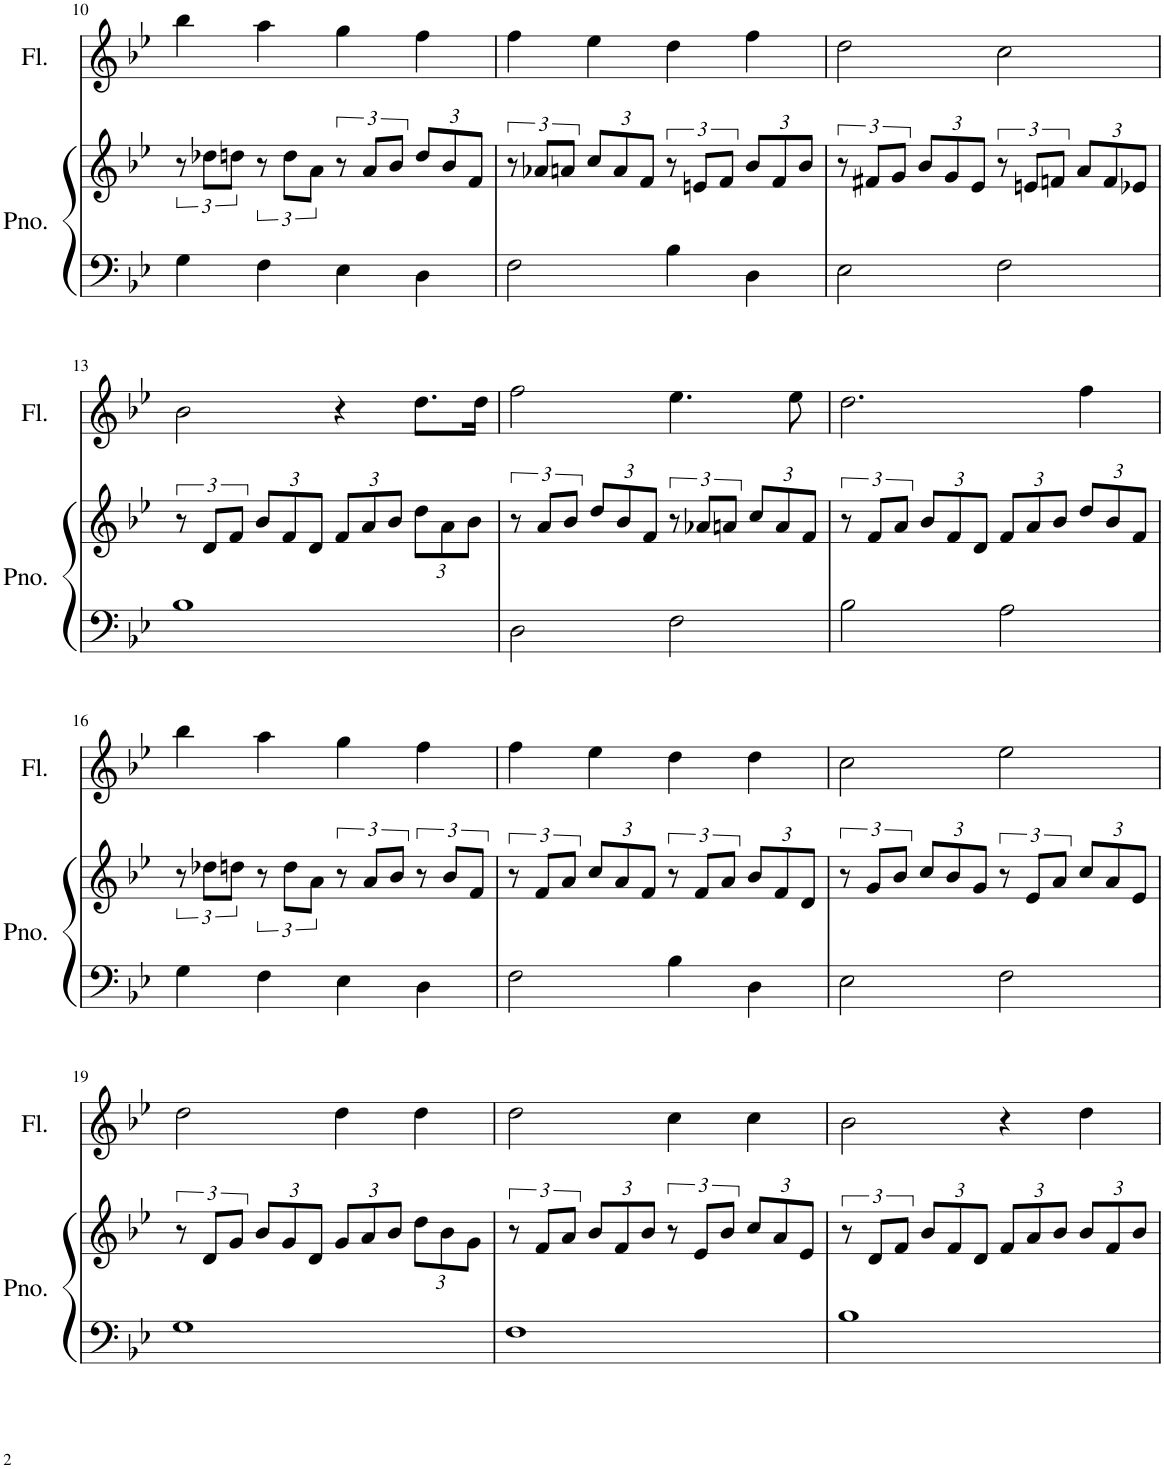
**kern	**kern	**kern
*part2	*part2	*part1
*staff3	*staff2	*staff1
*I"Piano	*	*I"Flute
*I'Pno.	*	*I'Fl.
!!LO:PB:g=z
*clefF4	*clefG2	*clefG2
*k[b-e-]	*k[b-e-]	*k[b-e-]
*M4/4	*M4/4	*M4/4
=10	=10	=10
4G\	12r	4bb-\
.	12dd-X\L	.
.	12ddn\J	.
4F\	12r	4aa\
.	12dd\L	.
.	12a\J	.
4E-\	12r	4gg\
.	12a/L	.
.	12b-/J	.
*	*Xbrackettup	*
4D\	12dd/L	4ff\
.	12b-/	.
.	12f/J	.
=11	=11	=11
*	*brackettup	*
2F\	12r	4ff\
.	12a-X/L	.
.	12an/J	.
*	*Xbrackettup	*
.	12cc/L	4ee-\
.	12a/	.
.	12f/J	.
*	*brackettup	*
4B-\	12r	4dd\
.	12en/L	.
.	12f/J	.
*	*Xbrackettup	*
4D\	12b-/L	4ff\
.	12f/	.
.	12b-/J	.
=12	=12	=12
*	*brackettup	*
2E-\	12r	2dd\
.	12f#X/L	.
.	12g/J	.
*	*Xbrackettup	*
.	12b-/L	.
.	12g/	.
.	12e-/J	.
*	*brackettup	*
2F\	12r	2cc\
.	12en/L	.
.	12fn/J	.
*	*Xbrackettup	*
.	12a/L	.
.	12f/	.
.	12e-X/J	.
!!LO:LB:g=z
=13	=13	=13
*	*brackettup	*
1B-	12r	2b-\
.	12d/L	.
.	12f/J	.
*	*Xbrackettup	*
.	12b-/L	.
.	12f/	.
.	12d/J	.
.	12f/L	4r
.	12a/	.
.	12b-/J	.
.	12dd\L	8.dd\L
.	12a\	.
.	12b-\J	.
.	.	16dd\Jk
=14	=14	=14
*	*brackettup	*
2D\	12r	2ff\
.	12a/L	.
.	12b-/J	.
*	*Xbrackettup	*
.	12dd/L	.
.	12b-/	.
.	12f/J	.
*	*brackettup	*
2F\	12r	4.ee-\
.	12a-X/L	.
.	12an/J	.
*	*Xbrackettup	*
.	12cc/L	.
.	12a/	.
.	.	8ee-\
.	12f/J	.
=15	=15	=15
*	*brackettup	*
2B-\	12r	2.dd\
.	12f/L	.
.	12a/J	.
*	*Xbrackettup	*
.	12b-/L	.
.	12f/	.
.	12d/J	.
2A\	12f/L	.
.	12a/	.
.	12b-/J	.
.	12dd/L	4ff\
.	12b-/	.
.	12f/J	.
!!LO:LB:g=z
=16	=16	=16
*	*brackettup	*
4G\	12r	4bb-\
.	12dd-X\L	.
.	12ddn\J	.
4F\	12r	4aa\
.	12dd\L	.
.	12a\J	.
4E-\	12r	4gg\
.	12a/L	.
.	12b-/J	.
4D\	12r	4ff\
.	12b-/L	.
.	12f/J	.
=17	=17	=17
2F\	12r	4ff\
.	12f/L	.
.	12a/J	.
*	*Xbrackettup	*
.	12cc/L	4ee-\
.	12a/	.
.	12f/J	.
*	*brackettup	*
4B-\	12r	4dd\
.	12f/L	.
.	12a/J	.
*	*Xbrackettup	*
4D\	12b-/L	4dd\
.	12f/	.
.	12d/J	.
=18	=18	=18
*	*brackettup	*
2E-\	12r	2cc\
.	12g/L	.
.	12b-/J	.
*	*Xbrackettup	*
.	12cc/L	.
.	12b-/	.
.	12g/J	.
*	*brackettup	*
2F\	12r	2ee-\
.	12e-/L	.
.	12a/J	.
*	*Xbrackettup	*
.	12cc/L	.
.	12a/	.
.	12e-/J	.
!!LO:LB:g=z
=19	=19	=19
*	*brackettup	*
1G	12r	2dd\
.	12d/L	.
.	12g/J	.
*	*Xbrackettup	*
.	12b-/L	.
.	12g/	.
.	12d/J	.
.	12g/L	4dd\
.	12a/	.
.	12b-/J	.
.	12dd\L	4dd\
.	12b-\	.
.	12g\J	.
=20	=20	=20
*	*brackettup	*
1F	12r	2dd\
.	12f/L	.
.	12a/J	.
*	*Xbrackettup	*
.	12b-/L	.
.	12f/	.
.	12b-/J	.
*	*brackettup	*
.	12r	4cc\
.	12e-/L	.
.	12b-/J	.
*	*Xbrackettup	*
.	12cc/L	4cc\
.	12a/	.
.	12e-/J	.
=21	=21	=21
*	*brackettup	*
1B-	12r	2b-\
.	12d/L	.
.	12f/J	.
*	*Xbrackettup	*
.	12b-/L	.
.	12f/	.
.	12d/J	.
.	12f/L	4r
.	12a/	.
.	12b-/J	.
.	12b-/L	4dd\
.	12f/	.
.	12b-/J	.
=	=	=
*-	*-	*-
